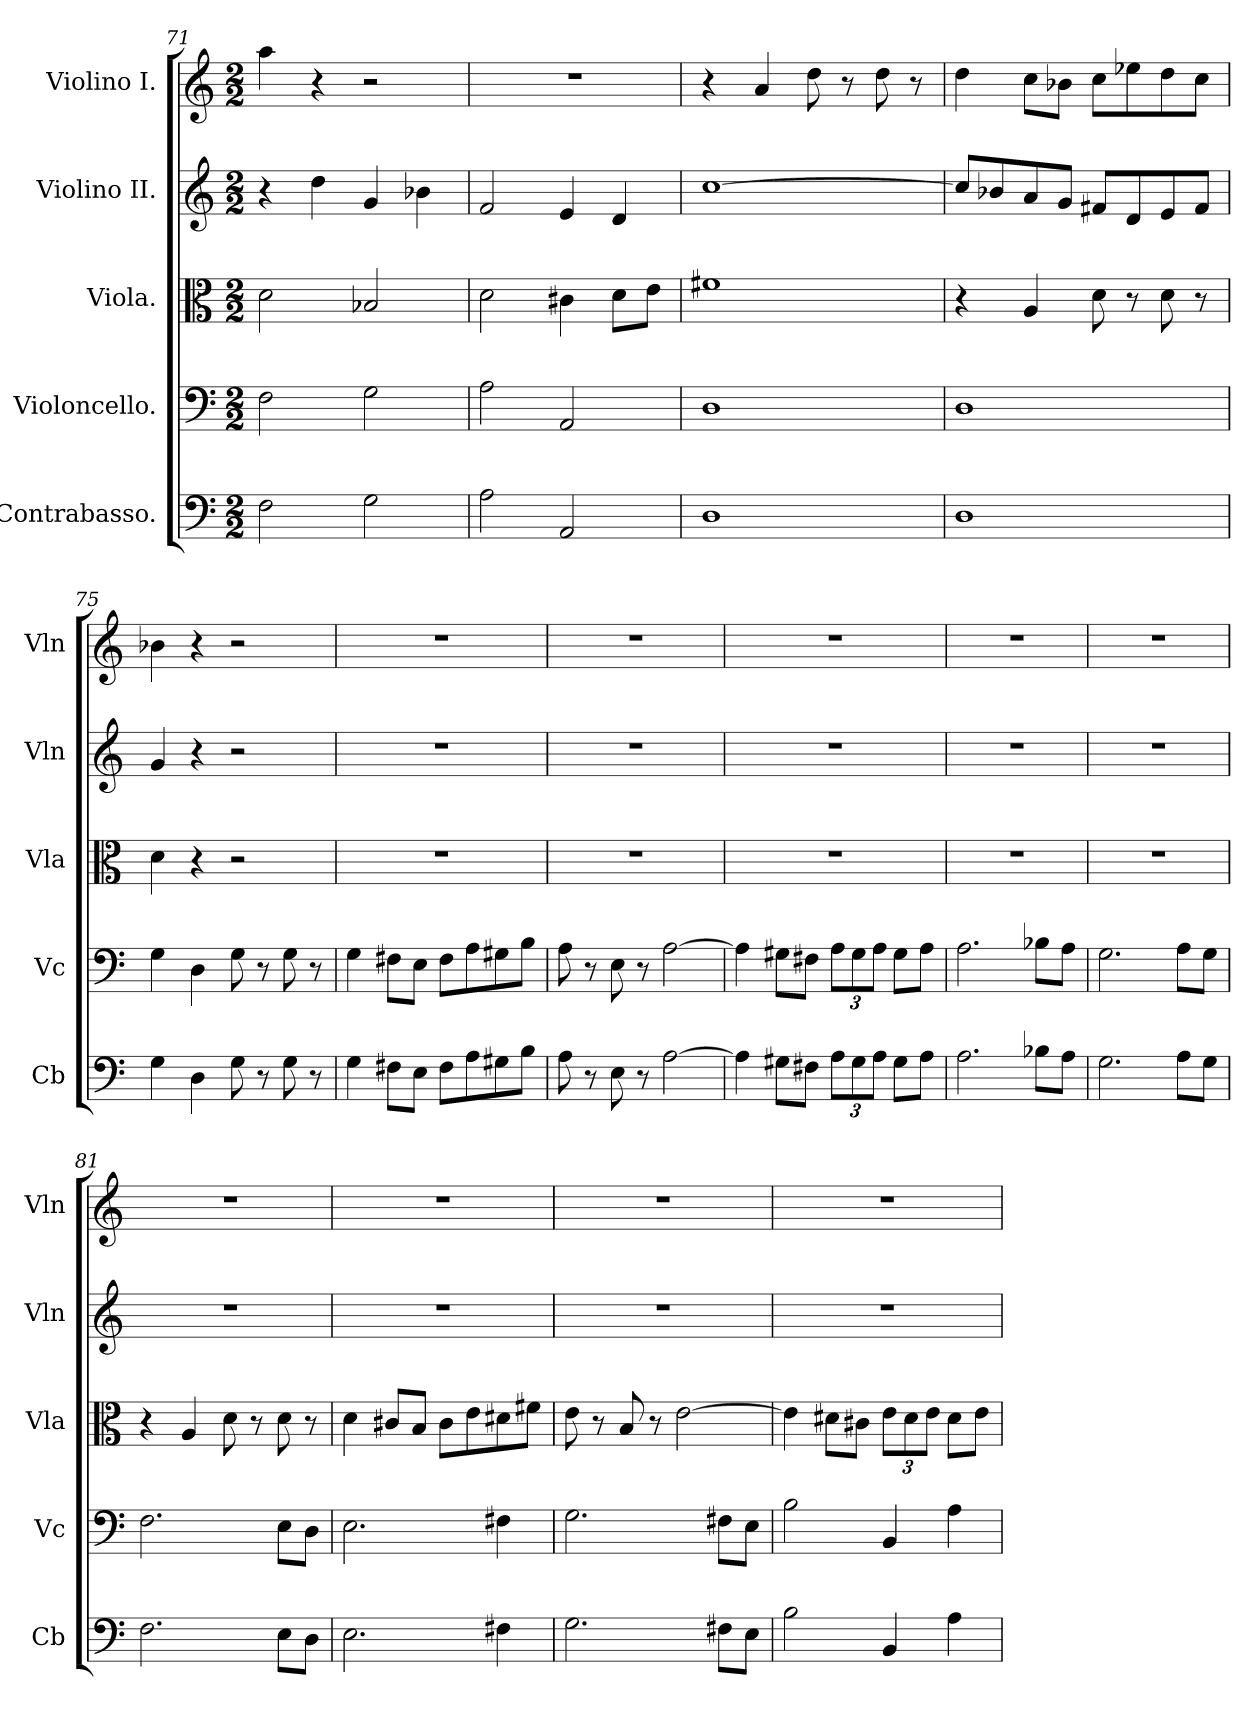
**kern	**kern	**kern	**kern	**kern
*part5	*part4	*part3	*part2	*part1
*staff5	*staff4	*staff3	*staff2	*staff1
*I"Contrabasso.	*I"Violoncello.	*I"Viola.	*I"Violino II.	*I"Violino I.
*I'Cb	*I'Vc	*I'Vla	*I'Vln	*I'Vln
*clefF4	*clefF4	*clefC3	*clefG2	*clefG2
*ITrd7c12	*	*	*	*
*k[]	*k[]	*k[]	*k[]	*k[]
*M2/2	*M2/2	*M2/2	*M2/2	*M2/2
=71	=71	=71	=71	=71
2FF\	2F\	2d\	4r	4aa\
.	.	.	4dd\	4r
2GG\	2G\	2B-X/	4g/	2r
.	.	.	4b-X\	.
=72	=72	=72	=72	=72
2AA\	2A\	2d\	2f/	1r
2AAA/	2AA/	4c#X\	4e/	.
.	.	8d\L	4d/	.
.	.	8e\J	.	.
=73	=73	=73	=73	=73
1DD	1D	1f#X	[1cc	4r
.	.	.	.	4a/
.	.	.	.	8dd\
.	.	.	.	8r
.	.	.	.	8dd\
.	.	.	.	8r
=74	=74	=74	=74	=74
1DD	1D	4r	8cc/L]	4dd\
.	.	.	8b-X/	.
.	.	4A/	8a/	8cc\L
.	.	.	8g/J	8b-X\J
.	.	8d\	8f#X/L	8cc\L
.	.	8r	8d/	8ee-X\
.	.	8d\	8e/	8dd\
.	.	8r	8f#/J	8cc\J
=75	=75	=75	=75	=75
4GG\	4G\	4d\	4g/	4b-X\
4DD\	4D\	4r	4r	4r
8GG\	8G\	2r	2r	2r
8r	8r	.	.	.
8GG\	8G\	.	.	.
8r	8r	.	.	.
=76	=76	=76	=76	=76
4GG\	4G\	1r	1r	1r
8FF#X\L	8F#X\L	.	.	.
8EE\J	8E\J	.	.	.
8FF#\L	8F#\L	.	.	.
8AA\	8A\	.	.	.
8GG#X\	8G#X\	.	.	.
8BB\J	8B\J	.	.	.
=77	=77	=77	=77	=77
8AA\	8A\	1r	1r	1r
8r	8r	.	.	.
8EE\	8E\	.	.	.
8r	8r	.	.	.
[2AA\	[2A\	.	.	.
=78	=78	=78	=78	=78
4AA\]	4A\]	1r	1r	1r
8GG#X\L	8G#X\L	.	.	.
8FF#X\J	8F#X\J	.	.	.
*Xbrackettup	*Xbrackettup	*	*	*
12AA\L	12A\L	.	.	.
12GG#\	12G#\	.	.	.
12AA\J	12A\J	.	.	.
8GG#\L	8G#\L	.	.	.
8AA\J	8A\J	.	.	.
=79	=79	=79	=79	=79
2.AA\	2.A\	1r	1r	1r
8BB-X\L	8B-X\L	.	.	.
8AA\J	8A\J	.	.	.
=80	=80	=80	=80	=80
2.GG\	2.G\	1r	1r	1r
8AA\L	8A\L	.	.	.
8GG\J	8G\J	.	.	.
=81	=81	=81	=81	=81
2.FF\	2.F\	4r	1r	1r
.	.	4A/	.	.
.	.	8d\	.	.
.	.	8r	.	.
8EE\L	8E\L	8d\	.	.
8DD\J	8D\J	8r	.	.
=82	=82	=82	=82	=82
2.EE\	2.E\	4d\	1r	1r
.	.	8c#X/L	.	.
.	.	8B/J	.	.
.	.	8c#\L	.	.
.	.	8e\	.	.
4FF#X\	4F#X\	8d#X\	.	.
.	.	8f#X\J	.	.
=83	=83	=83	=83	=83
2.GG\	2.G\	8e\	1r	1r
.	.	8r	.	.
.	.	8B/	.	.
.	.	8r	.	.
.	.	[2e\	.	.
8FF#X\L	8F#X\L	.	.	.
8EE\J	8E\J	.	.	.
=84	=84	=84	=84	=84
2BB\	2B\	4e\]	1r	1r
.	.	8d#X\L	.	.
.	.	8c#X\J	.	.
*	*	*Xbrackettup	*	*
4BBB/	4BB/	12e\L	.	.
.	.	12d#\	.	.
.	.	12e\J	.	.
4AA\	4A\	8d#\L	.	.
.	.	8e\J	.	.
=	=	=	=	=
*-	*-	*-	*-	*-
